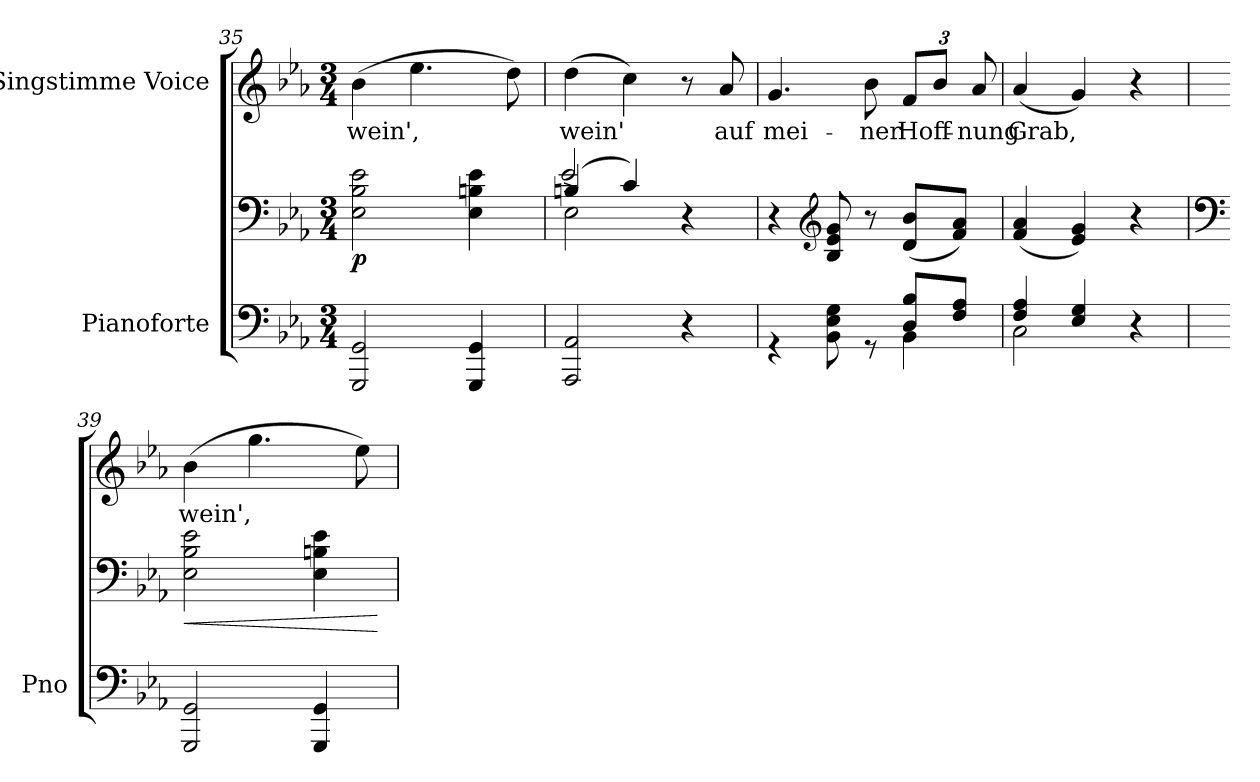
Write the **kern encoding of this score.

**kern	**kern	**dynam	**kern	**text
*part2	*part2	*part2	*part1	*part1
*staff3	*staff2	*staff2/3	*staff1	*staff1
*I"Pianoforte	*	*	*I"Singstimme Voice	*
*I'Pno	*	*	*	*
*clefF4	*clefF4	*	*clefG2	*
*k[b-e-a-]	*k[b-e-a-]	*	*k[b-e-a-]	*
*M3/4	*M3/4	*	*M3/4	*
=35	=35	=35	=35	=35
!	!	!LO:DY:b	!	!LO:LY:b
2GGG/ 2GG/	2E-\ 2B-\ 2e-\	p	(>4b-\	wein',
.	.	.	4.ee-\	.
4GGG/ 4GG/	4E-\ 4Bn\ 4e-\	.	.	.
.	.	.	8dd\)	.
=36	=36	=36	=36	=36
*	*^	*	*	*
*	*	*^	*	*	*
!	!	!	!	!	!	!LO:LY:b
2AAA-/ 2AA-/	(>4Bn/	2e-/	2E-^\	.	(>4dd\	wein'
.	4c/)	.	.	.	4cc\)	.
4r	4r	4rFyy	4ryy	.	8r	.
!	!	!	!	!	!	!LO:LY:b
.	.	.	.	.	8a-/	auf
*	*v	*v	*v	*	*	*
!!LO:LB:g=z
=37	=37	=37	=37	=37
*^	*	*	*	*
!	!	!	!	!	!LO:LY:b
4rGG	2ryy	4r	.	4.g/	mei-
*	*	*clefG2	*	*	*
8BB-\ 8E-\ 8G\	.	8B-/ 8e-/ 8g/	.	.	.
!	!	!	!	!	!LO:LY:b
8rGG	.	8r	.	8b-\	-ner
*	*	*	*	*Xbrackettup	*
!	!	!	!	!	!LO:LY:b
8D/ 8B-/L	4BB-\	(<8d/ 8b-/L	.	12f/L	Hoff-
.	.	.	.	12b-/J	.
8F/ 8A-/J	.	8f/ 8a-/J)	.	.	.
!	!	!	!	!	!LO:LY:b
.	.	.	.	12a-/	-nung
=38	=38	=38	=38	=38	=38
!	!	!	!	!	!LO:LY:b
4F/ 4A-/	2C\	(<4f/ 4a-/	.	(<4a-/	Grab,
4E-/ 4G/	.	4e-/ 4g/)	.	4g/)	.
4r	4ryy	4r	.	4r	.
*v	*v	*	*	*	*
=39	=39	=39	=39	=39
*	*clefF4	*	*	*
*^	*	*	*	*
!	!	!	!LO:HP:b	!	!LO:LY:b
*v	*v	*	*	*	*
2GGG/ 2GG/	2E-\ 2B-\ 2e-\	<	(>4b-\	wein',
.	.	.	4.gg\	.
4GGG/ 4GG/	4E-\ 4Bn\ 4e-\	.	.	.
.	.	.	8ee-\)	.
.	.	[	.	.
=	=	=	=	=
*-	*-	*-	*-	*-
